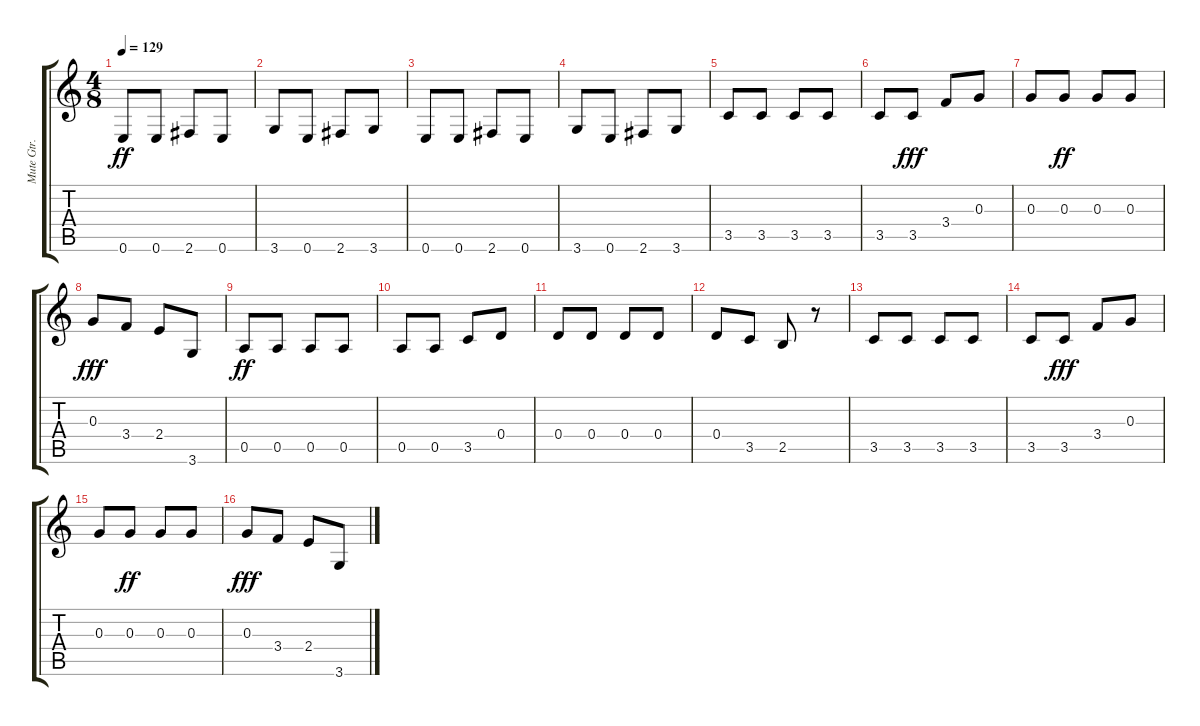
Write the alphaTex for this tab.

\track ("Mute Gtr." "Mute Gtr.") {instrument electricguitarmuted}
\staff {score tabs}
\tuning (E4 B3 G3 D3 A2 E2) {hide}
\ts (4 8)
\tempo 129
\clef g2
\ks c
0.6.8{dy ff} 0.6.8 2.6.8 0.6.8 |
3.6.8 0.6.8 2.6.8 3.6.8 |
0.6.8 0.6.8 2.6.8 0.6.8 |
3.6.8 0.6.8 2.6.8 3.6.8 |
3.5.8 3.5.8 3.5.8 3.5.8 |
3.5.8 3.5.8{dy fff} 3.4.8 0.3.8 |
0.3.8 0.3.8{dy ff} 0.3.8 0.3.8 |
0.3.8{dy fff} 3.4.8 2.4.8 3.6.8 |
0.5.8{dy ff} 0.5.8 0.5.8 0.5.8 |
0.5.8 0.5.8 3.5.8 0.4.8 |
0.4.8 0.4.8 0.4.8 0.4.8 |
0.4.8 3.5.8 2.5.8 r.8 |
3.5.8 3.5.8 3.5.8 3.5.8 |
3.5.8 3.5.8{dy fff} 3.4.8 0.3.8 |
0.3.8 0.3.8{dy ff} 0.3.8 0.3.8 |
0.3.8{dy fff} 3.4.8 2.4.8 3.6.8
